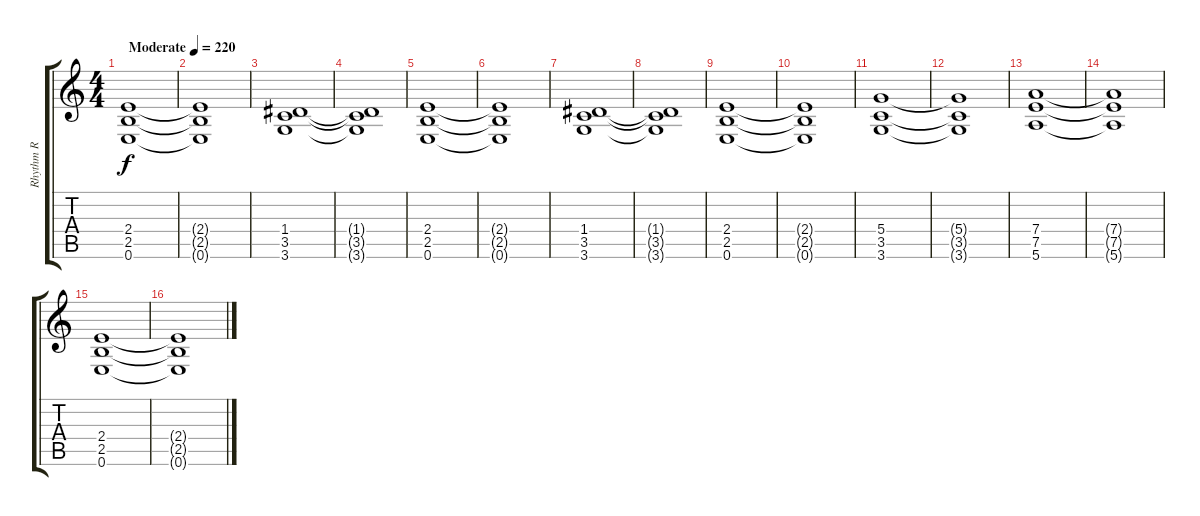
\track ("Rhythm R" "Rhythm R") {instrument distortionguitar}
\staff {score tabs}
\tuning (E4 B3 G3 D3 A2 E2) {hide}
\ts (4 4)
\tempo (220 "Moderate")
\clef g2
\ks c
(2.4 2.5 0.6).1{dy f instrument distortionguitar} |
(2.4{t} 2.5{t} 0.6{t}).1 |
(1.4 3.5 3.6).1 |
(1.4{t} 3.5{t} 3.6{t}).1 |
(2.4 2.5 0.6).1 |
(2.4{t} 2.5{t} 0.6{t}).1 |
(1.4 3.5 3.6).1 |
(1.4{t} 3.5{t} 3.6{t}).1 |
(2.4 2.5 0.6).1 |
(2.4{t} 2.5{t} 0.6{t}).1 |
(5.4 3.5 3.6).1 |
(5.4{t} 3.5{t} 3.6{t}).1 |
(7.4 7.5 5.6).1 |
(7.4{t} 7.5{t} 5.6{t}).1 |
(2.4 2.5 0.6).1 |
(2.4{t} 2.5{t} 0.6{t}).1
